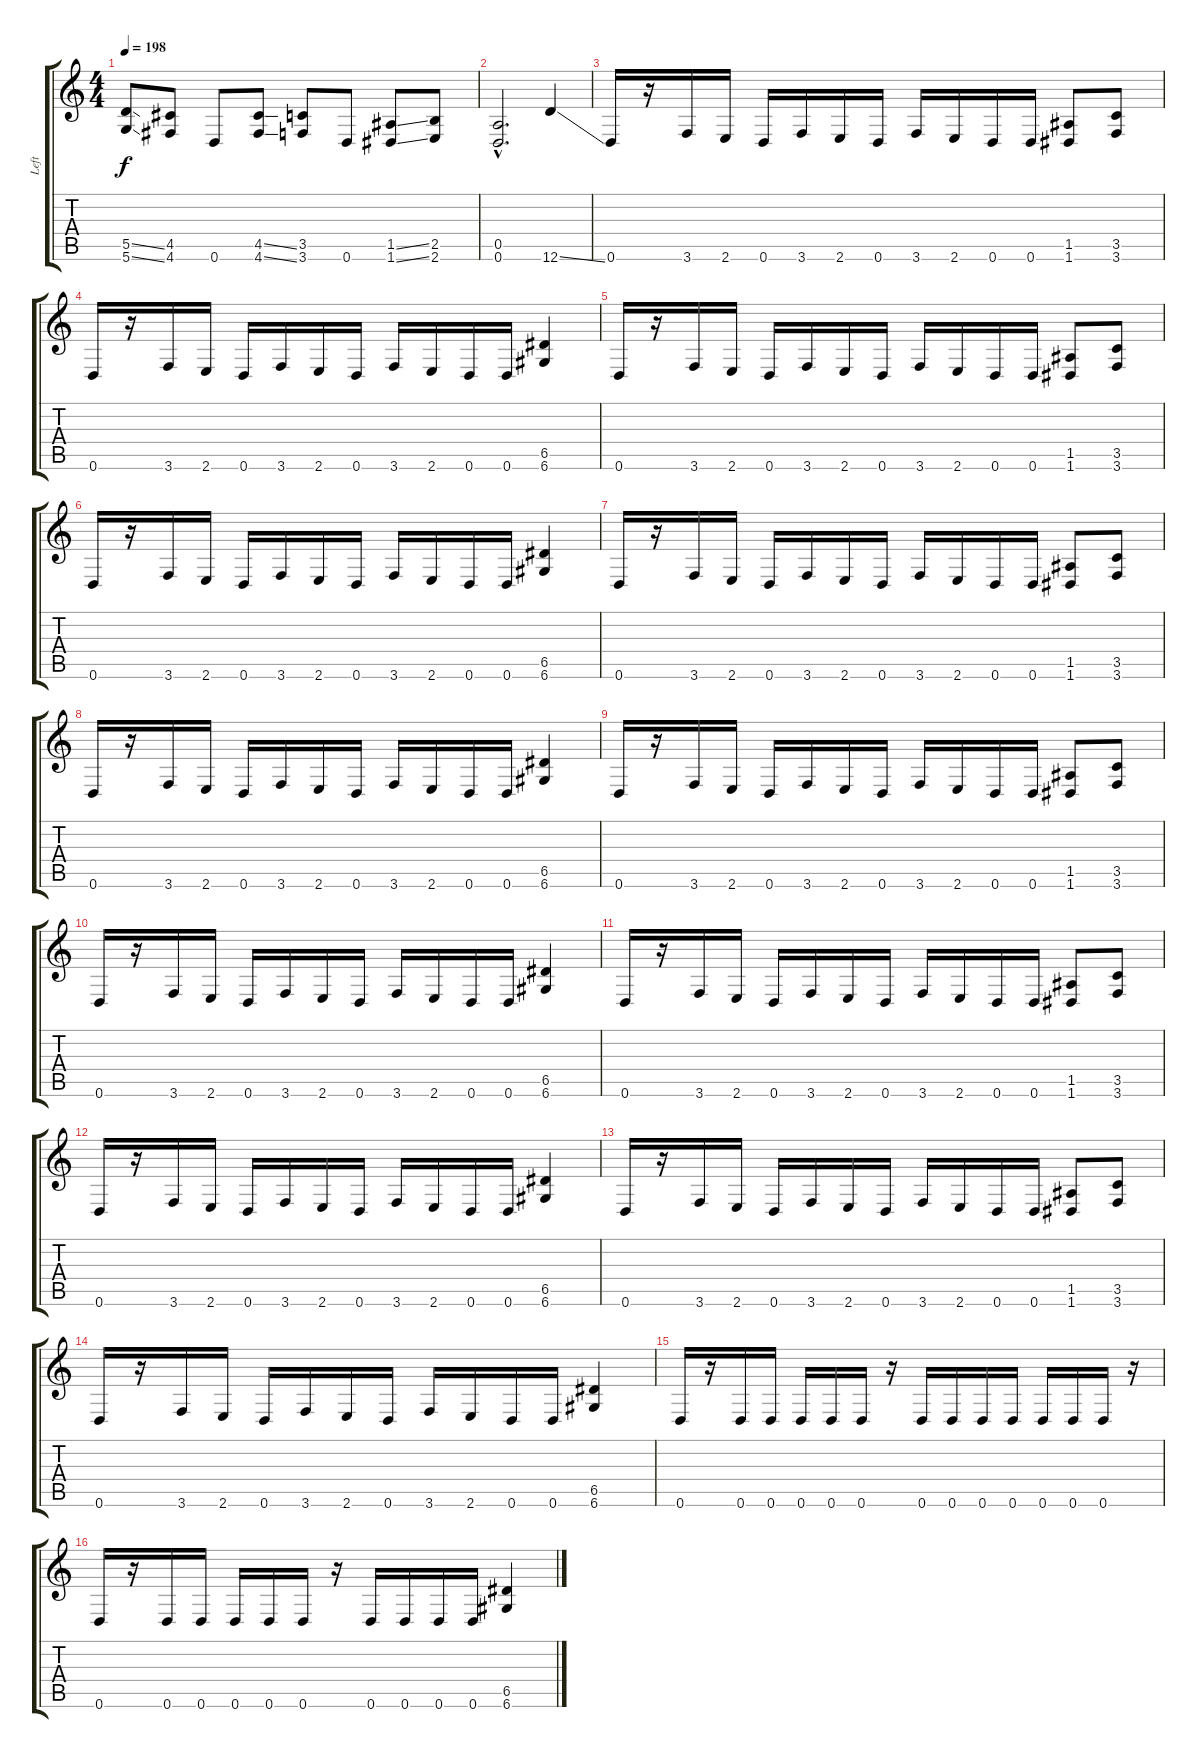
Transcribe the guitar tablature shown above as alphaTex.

\track ("Left" "Left") {instrument distortionguitar}
\staff {score tabs}
\tuning (E4 B3 G3 D3 A2 D2) {hide}
\ts (4 4)
\tempo 198
\clef g2
\ks c
(5.5{ss} 5.6{ss}).8{dy f} (4.5 4.6).8 0.6.8 (4.5{ss} 4.6{ss}).8 (3.5 3.6).8 0.6.8 (1.5{ss} 1.6{ss}).8 (2.5 2.6).8 |
(0.5{hac} 0.6{hac}).2{d} 12.6{ss}.4 |
0.6.16 r.16 3.6.16 2.6.16 0.6.16 3.6.16 2.6.16 0.6.16 3.6.16 2.6.16 0.6.16 0.6.16 (1.5 1.6).8 (3.5 3.6).8 |
0.6.16 r.16 3.6.16 2.6.16 0.6.16 3.6.16 2.6.16 0.6.16 3.6.16 2.6.16 0.6.16 0.6.16 (6.5 6.6).4 |
0.6.16 r.16 3.6.16 2.6.16 0.6.16 3.6.16 2.6.16 0.6.16 3.6.16 2.6.16 0.6.16 0.6.16 (1.5 1.6).8 (3.5 3.6).8 |
0.6.16 r.16 3.6.16 2.6.16 0.6.16 3.6.16 2.6.16 0.6.16 3.6.16 2.6.16 0.6.16 0.6.16 (6.5 6.6).4 |
0.6.16 r.16 3.6.16 2.6.16 0.6.16 3.6.16 2.6.16 0.6.16 3.6.16 2.6.16 0.6.16 0.6.16 (1.5 1.6).8 (3.5 3.6).8 |
0.6.16 r.16 3.6.16 2.6.16 0.6.16 3.6.16 2.6.16 0.6.16 3.6.16 2.6.16 0.6.16 0.6.16 (6.5 6.6).4 |
0.6.16 r.16 3.6.16 2.6.16 0.6.16 3.6.16 2.6.16 0.6.16 3.6.16 2.6.16 0.6.16 0.6.16 (1.5 1.6).8 (3.5 3.6).8 |
0.6.16 r.16 3.6.16 2.6.16 0.6.16 3.6.16 2.6.16 0.6.16 3.6.16 2.6.16 0.6.16 0.6.16 (6.5 6.6).4 |
0.6.16 r.16 3.6.16 2.6.16 0.6.16 3.6.16 2.6.16 0.6.16 3.6.16 2.6.16 0.6.16 0.6.16 (1.5 1.6).8 (3.5 3.6).8 |
0.6.16 r.16 3.6.16 2.6.16 0.6.16 3.6.16 2.6.16 0.6.16 3.6.16 2.6.16 0.6.16 0.6.16 (6.5 6.6).4 |
0.6.16 r.16 3.6.16 2.6.16 0.6.16 3.6.16 2.6.16 0.6.16 3.6.16 2.6.16 0.6.16 0.6.16 (1.5 1.6).8 (3.5 3.6).8 |
0.6.16 r.16 3.6.16 2.6.16 0.6.16 3.6.16 2.6.16 0.6.16 3.6.16 2.6.16 0.6.16 0.6.16 (6.5 6.6).4 |
0.6.16 r.16 0.6.16 0.6.16 0.6.16 0.6.16 0.6.16 r.16 0.6.16 0.6.16 0.6.16 0.6.16 0.6.16 0.6.16 0.6.16 r.16 |
0.6.16 r.16 0.6.16 0.6.16 0.6.16 0.6.16 0.6.16 r.16 0.6.16 0.6.16 0.6.16 0.6.16 (6.5 6.6).4
